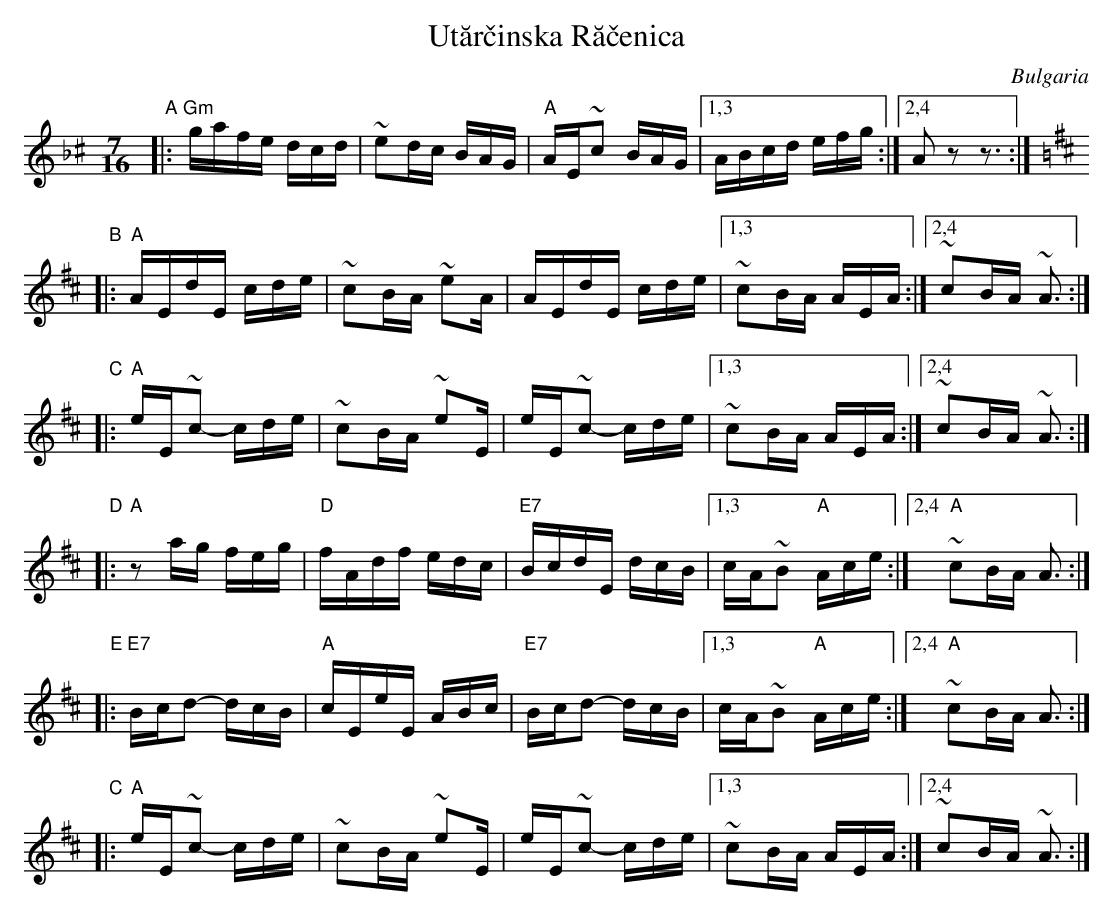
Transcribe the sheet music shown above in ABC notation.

X:1
T: Ut\uar\vcinska R\ua\vcenica
O: Bulgaria
M: 7/16
L: 1/16
K: APhr^c
"A"
|: "Gm"gafe dcd | ~e2dc BAG | "A"AE~c2 BAG |1,3 ABcd efg :|2,4 A2z2 z3 :|
K: Amix
"B"
|: "A"AEdE cde | ~c2BA ~e2A | AEdE cde |1,3 ~c2BA AEA :|2,4  ~c2BA ~A3 :|
"C"
|: "A"eE~c2- cde | ~c2BA ~e2E | eE~c2- cde |1,3 ~c2BA AEA :|2,4  ~c2BA ~A3 :|
"D"
|: "A"z2 ag feg | "D"fAdf edc | "E7"BcdE dcB |1,3 cA~B2 "A"Ace :|2,4 "A"~c2BA A3 :|
"E"
|: "E7"Bcd2- dcB | "A"cEeE ABc | "E7"Bcd2- dcB |1,3 cA~B2 "A"Ace :|2,4 "A"~c2BA A3 :|
"C"
|: "A"eE~c2- cde | ~c2BA ~e2E | eE~c2- cde |1,3 ~c2BA AEA :|2,4  ~c2BA ~A3 :|
